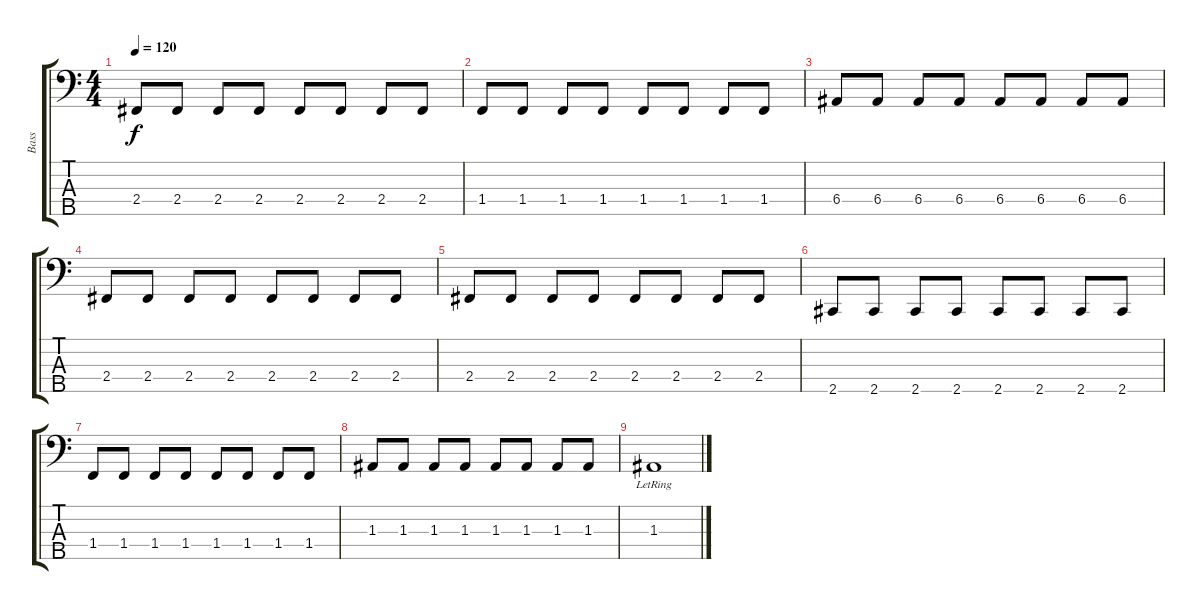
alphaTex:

\track ("Bass" "Bass") {instrument electricbassfinger}
\staff {score tabs}
\tuning (G2 D2 A1 E1 B0) {hide}
\ts (4 4)
\tempo 120
\clef f4
\ks c
2.4.8{dy f} 2.4.8 2.4.8 2.4.8 2.4.8 2.4.8 2.4.8 2.4.8 |
1.4.8 1.4.8 1.4.8 1.4.8 1.4.8 1.4.8 1.4.8 1.4.8 |
6.4.8 6.4.8 6.4.8 6.4.8 6.4.8 6.4.8 6.4.8 6.4.8 |
2.4.8 2.4.8 2.4.8 2.4.8 2.4.8 2.4.8 2.4.8 2.4.8 |
2.4.8 2.4.8 2.4.8 2.4.8 2.4.8 2.4.8 2.4.8 2.4.8 |
2.5.8 2.5.8 2.5.8 2.5.8 2.5.8 2.5.8 2.5.8 2.5.8 |
1.4.8 1.4.8 1.4.8 1.4.8 1.4.8 1.4.8 1.4.8 1.4.8 |
1.3.8 1.3.8 1.3.8 1.3.8 1.3.8 1.3.8 1.3.8 1.3.8 |
1.3{lr}.1
